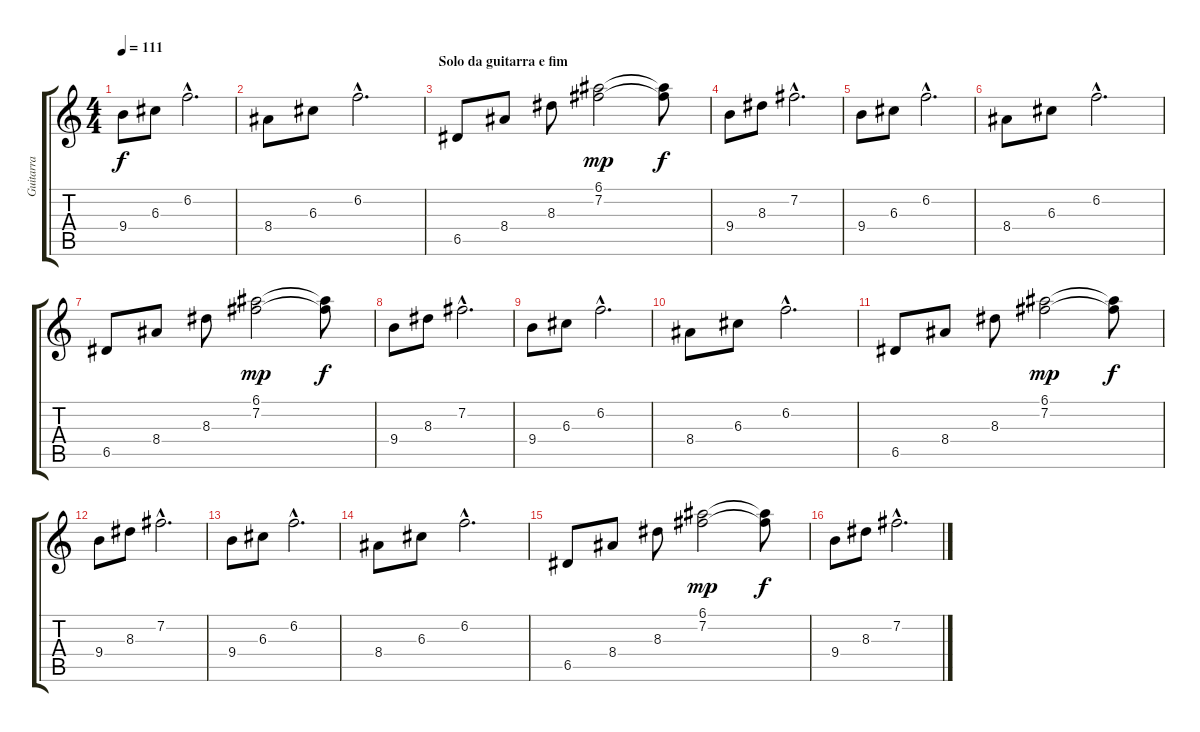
\track ("Guitarra" "Guitarra") {instrument electricguitarclean}
\staff {score tabs}
\tuning (E4 B3 G3 D3 A2 E2) {hide}
\ts (4 4)
\tempo 111
\clef g2
\ks c
9.4.8{dy f} 6.3.8 6.2{hac}.2{d} |
8.4.8 6.3.8 6.2{hac}.2{d} |
\section ("" "Solo da guitarra e fim")
6.5.8 8.4.8 8.3.8 (6.1 7.2).2{dy mp} (6.1{t} 7.2{t}).8{dy f} |
9.4.8 8.3.8 7.2{hac}.2{d} |
9.4.8 6.3.8 6.2{hac}.2{d} |
8.4.8 6.3.8 6.2{hac}.2{d} |
6.5.8 8.4.8 8.3.8 (6.1 7.2).2{dy mp} (6.1{t} 7.2{t}).8{dy f} |
9.4.8 8.3.8 7.2{hac}.2{d} |
9.4.8 6.3.8 6.2{hac}.2{d} |
8.4.8 6.3.8 6.2{hac}.2{d} |
6.5.8 8.4.8 8.3.8 (6.1 7.2).2{dy mp} (6.1{t} 7.2{t}).8{dy f} |
9.4.8 8.3.8 7.2{hac}.2{d} |
9.4.8 6.3.8 6.2{hac}.2{d} |
8.4.8 6.3.8 6.2{hac}.2{d} |
6.5.8 8.4.8 8.3.8 (6.1 7.2).2{dy mp} (6.1{t} 7.2{t}).8{dy f} |
9.4.8 8.3.8 7.2{hac}.2{d}
